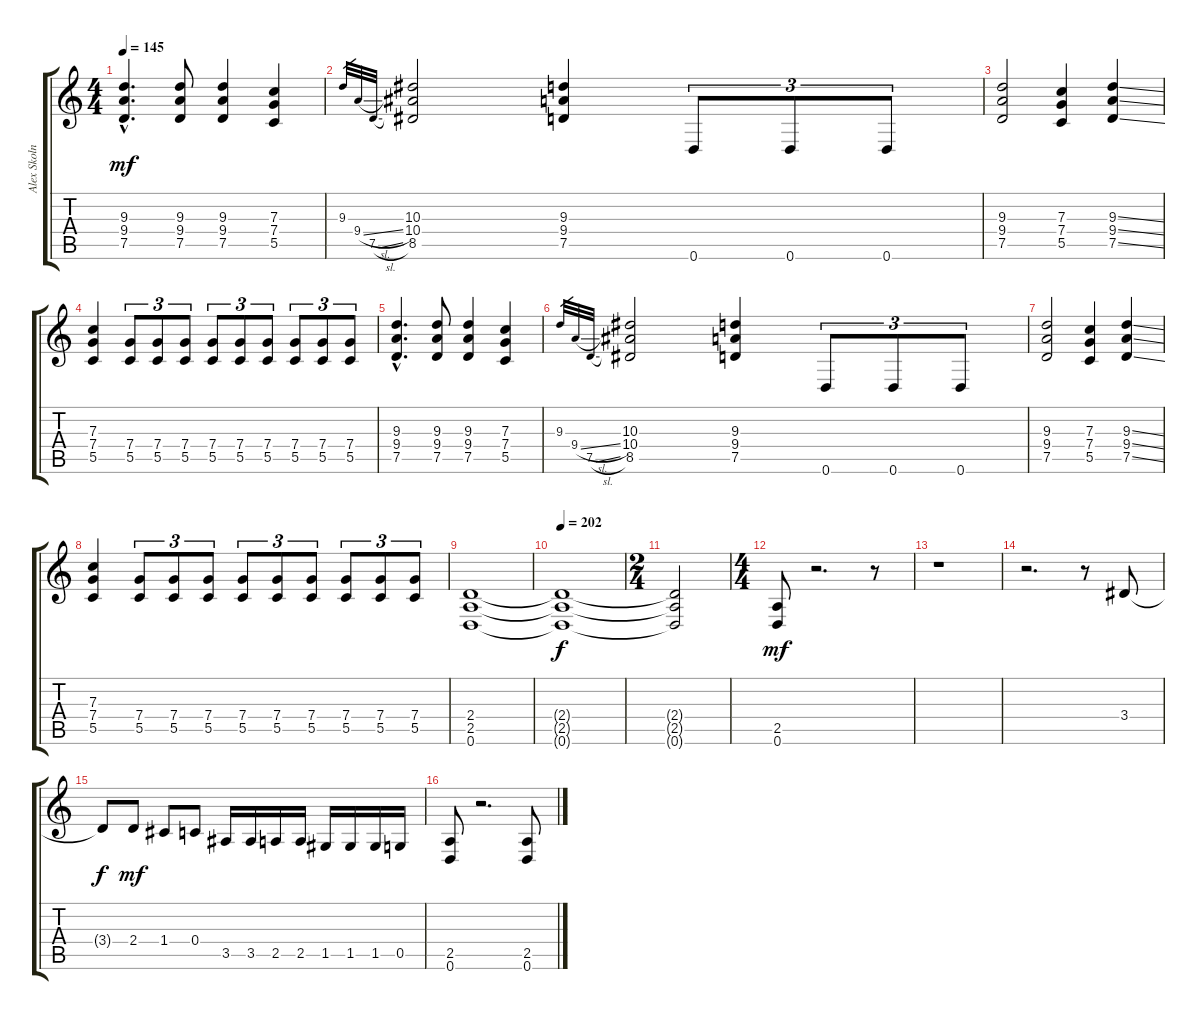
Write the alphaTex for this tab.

\track ("Alex Skolnick" "Alex Skoln") {instrument distortionguitar}
\staff {score tabs}
\tuning (D4 A3 F3 C3 G2 D2) {hide}
\ts (4 4)
\tempo 145
\clef g2
\ks c
(9.3{hac} 9.4{hac} 7.5{hac}).4{d dy mf} (9.3 9.4 7.5).8 (9.3 9.4 7.5).4 (7.3 7.4 5.5).4 |
9.3.32{gr} 9.4{sl}.32{gr} 7.5{sl}.32{gr} (10.3 10.4 8.5).2 (9.3 9.4 7.5).4 0.6.8{tu (3 2)} 0.6.8{tu (3 2)} 0.6.8{tu (3 2)} |
(9.3 9.4 7.5).2 (7.3 7.4 5.5).4 (9.3{ss} 9.4{ss} 7.5{ss}).4 |
(7.3 7.4 5.5).4 (7.4 5.5).8{tu (3 2)} (7.4 5.5).8{tu (3 2)} (7.4 5.5).8{tu (3 2)} (7.4 5.5).8{tu (3 2)} (7.4 5.5).8{tu (3 2)} (7.4 5.5).8{tu (3 2)} (7.4 5.5).8{tu (3 2)} (7.4 5.5).8{tu (3 2)} (7.4 5.5).8{tu (3 2)} |
(9.3{hac} 9.4{hac} 7.5{hac}).4{d} (9.3 9.4 7.5).8 (9.3 9.4 7.5).4 (7.3 7.4 5.5).4 |
9.3.32{gr} 9.4{sl}.32{gr} 7.5{sl}.32{gr} (10.3 10.4 8.5).2 (9.3 9.4 7.5).4 0.6.8{tu (3 2)} 0.6.8{tu (3 2)} 0.6.8{tu (3 2)} |
(9.3 9.4 7.5).2 (7.3 7.4 5.5).4 (9.3{ss} 9.4{ss} 7.5{ss}).4 |
(7.3 7.4 5.5).4 (7.4 5.5).8{tu (3 2)} (7.4 5.5).8{tu (3 2)} (7.4 5.5).8{tu (3 2)} (7.4 5.5).8{tu (3 2)} (7.4 5.5).8{tu (3 2)} (7.4 5.5).8{tu (3 2)} (7.4 5.5).8{tu (3 2)} (7.4 5.5).8{tu (3 2)} (7.4 5.5).8{tu (3 2)} |
(2.4 2.5 0.6).1 |
\tempo 202
(2.4{t} 2.5{t} 0.6{t}).1{dy f} |
\ts (2 4)
(2.4{t} 2.5{t} 0.6{t}).2 |
\ts (4 4)
(2.5 0.6).8{dy mf} r.2{d} r.8 |
r.1 |
r.2{d} r.8 3.4.8 |
3.4{t}.8{dy f} 2.4.8{dy mf} 1.4.8 0.4.8 3.5.16 3.5.16 2.5.16 2.5.16 1.5.16 1.5.16 1.5.16 0.5.16 |
(2.5 0.6).8 r.2{d} (2.5 0.6).8
